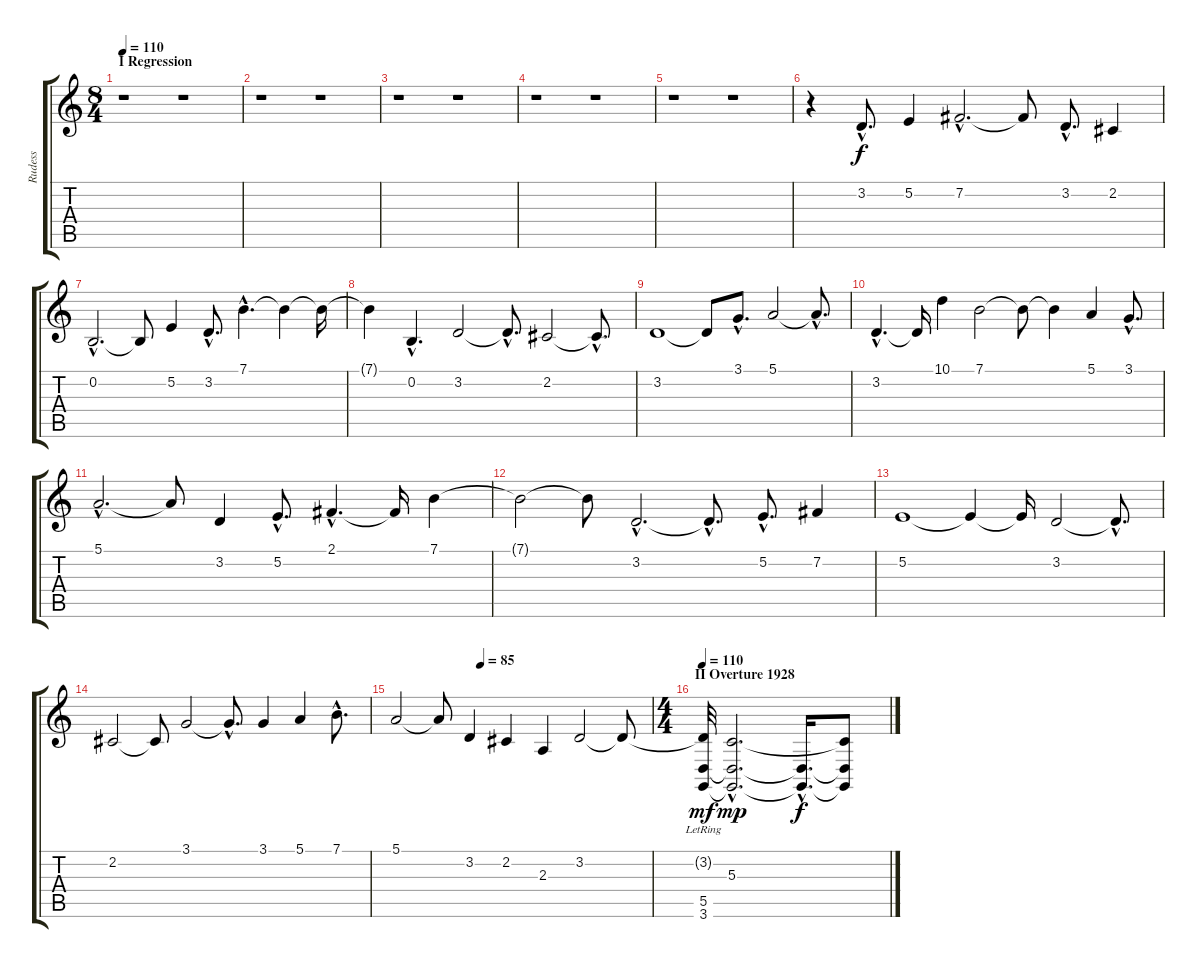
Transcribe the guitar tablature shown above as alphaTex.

\track ("Rudess" "Rudess") {instrument stringensemble1}
\staff {score tabs}
\tuning (E4 B3 G3 D3 A2 E2) {hide}
\ts (8 4)
\section ("" "I Regression")
\tempo 110
\tempo 100
\tempo 110
\clef g2
\ks c
r.1{dy f instrument stringensemble1} r.1 |
r.1 r.1 |
r.1 r.1 |
r.1 r.1 |
r.1 r.1 |
r.4{instrument synthvoice} 3.2{hac}.8{d} 5.2.4 7.2{hac}.2{d} 7.2{t}.8 3.2{hac}.8{d} 2.2.4 |
0.2{hac}.2{d} 0.2{t}.8 5.2.4 3.2{hac}.8{d} 7.1{hac}.4{d volume 5} 7.1{t}.4 7.1{t}.16 |
7.1{t}.4 0.2{hac}.4{d volume 13} 3.2.2 3.2{hac t}.8{d} 2.2.2 2.2{hac t}.8{d} |
3.2.1 3.2{t}.8 3.1{hac}.8{d} 5.1.2 5.1{hac t}.8{d} |
3.2{hac}.4{d} 3.2{t}.16 10.1.4 7.1.2 7.1{t}.8 7.1{t}.4 5.1.4 3.1{hac}.8{d} |
5.1{hac}.2{d} 5.1{t}.8 3.2.4 5.2{hac}.8{d} 2.1{hac}.4{d} 2.1{t}.16 7.1.4 |
7.1{t}.2 7.1{t}.8 3.2{hac}.2{d} 3.2{hac t}.8{d} 5.2{hac}.8{d} 7.2.4 |
5.2.1 5.2{t}.4 5.2{t}.16 3.2.2 3.2{hac t}.8{d} |
2.2.2 2.2{t}.8 3.1.2 3.1{hac t}.8{d} 3.1.4 5.1.4 7.1{hac}.8{d} |
\tempo (85 0.3333333333333333)
5.1.2 5.1{t}.8 3.2.4 2.2.4 2.3.4 3.2.2 3.2{t}.8 |
\ts (4 4)
\section ("" "II Overture 1928")
\tempo 110
(3.2{t} 5.5{lr} 3.6{lr}).32{dy mf volume 4 instrument gunshot} (5.3{hac} 5.5{hac t} 3.6{hac t}).2{d dy mp instrument applause} (5.5{hac t} 3.6{hac t}).16{d dy f} (5.3{t} 5.5{t} 3.6{t}).8
